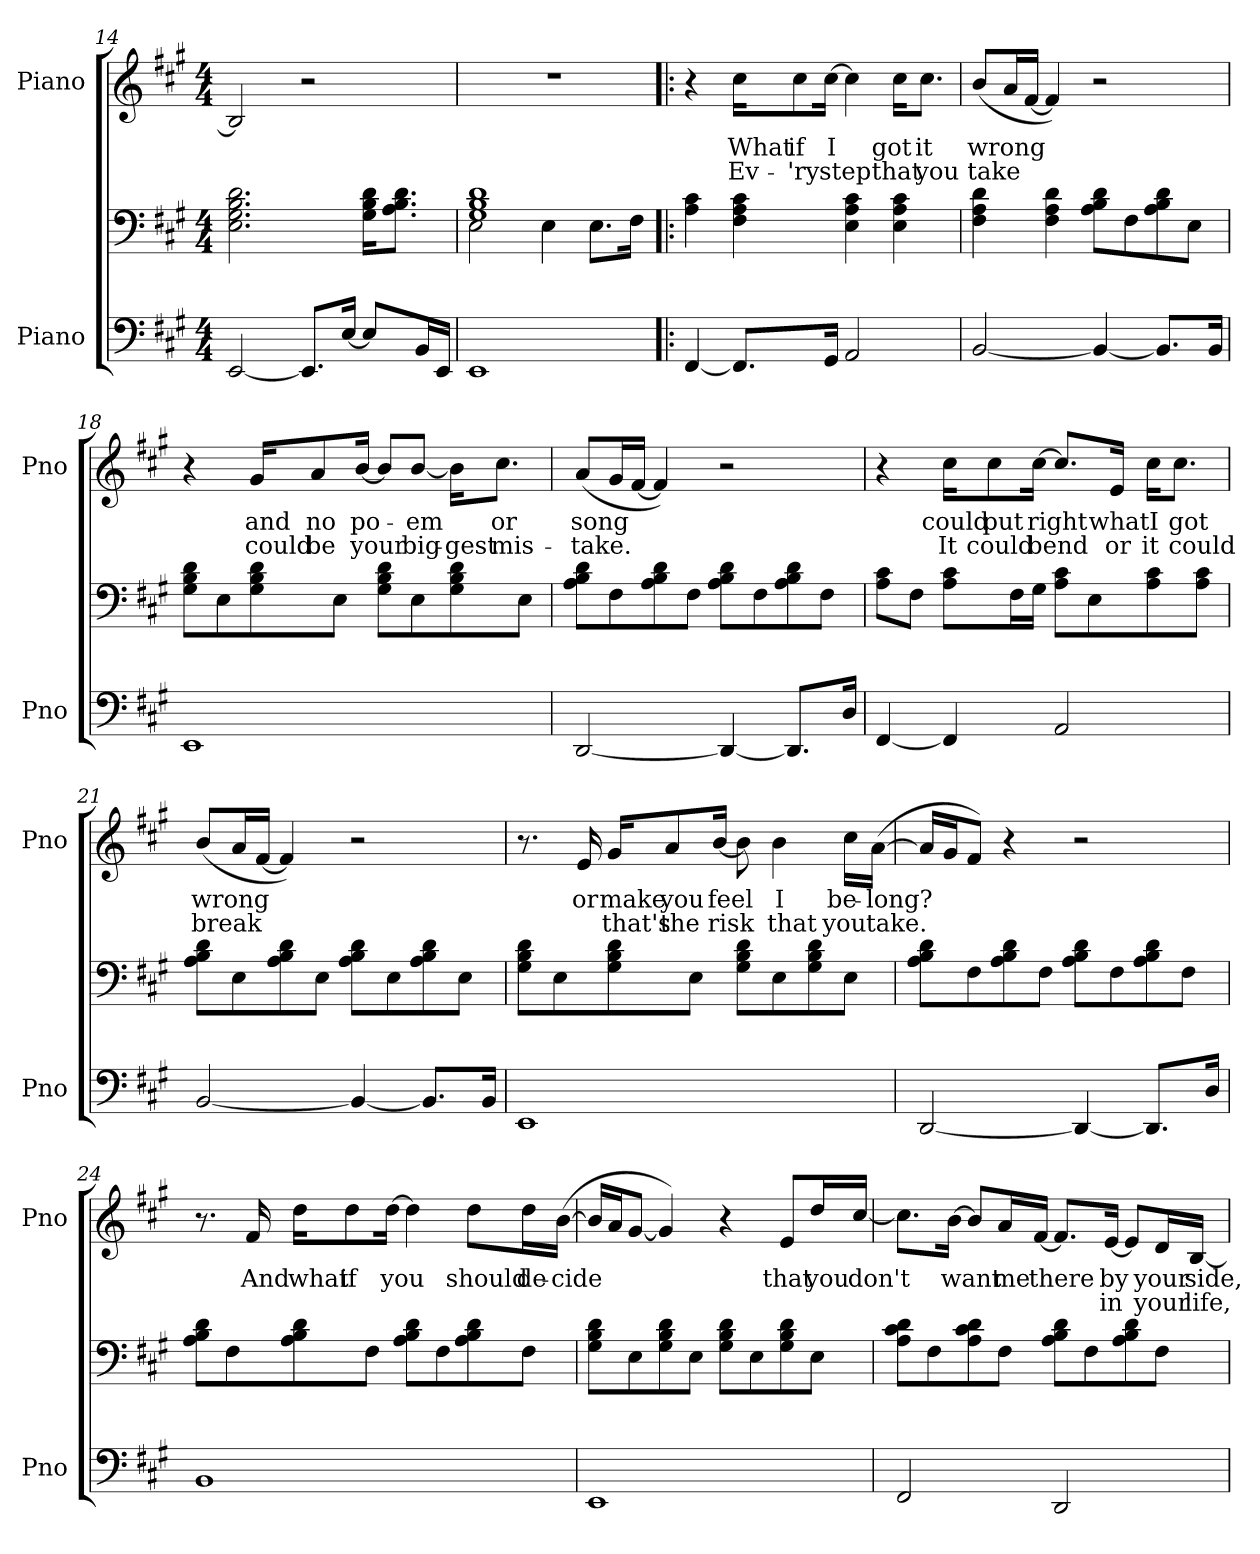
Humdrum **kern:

**kern	**kern	**kern	**text	**text
*part2	*part2	*part1	*part1	*part1
*staff3	*staff2	*staff1	*staff1	*staff1
*I"Piano	*	*I"Piano	*	*
*I'Pno	*	*I'Pno	*	*
*clefF4	*clefF4	*clefG2	*	*
*k[f#c#g#]	*k[f#c#g#]	*k[f#c#g#]	*	*
*M4/4	*M4/4	*M4/4	*	*
=14	=14	=14	=14	=14
[2EE/	2.E\ 2.G#\ 2.B\ 2.d\	2B/]	.	.
8.EE/L]	.	2r	.	.
[16E/Jk	.	.	.	.
8E/L]	16G#\ 16B\ 16d\KL	.	.	.
.	8.A\ 8.B\ 8.d\J	.	.	.
16BB/L	.	.	.	.
16EE/JJ	.	.	.	.
=15	=15	=15	=15	=15
*	*^	*	*	*
1EE	1G# 1B 1d	2E\	1r	.	.
.	.	4E\	.	.	.
.	.	8.E\L	.	.	.
.	.	16F#\Jk	.	.	.
*	*v	*v	*	*	*
!!LO:LB:g=z
=16!|:	=16!|:	=16!|:	=16!|:	=16!|:
[4FF#/	4A\ 4c#\	4r	.	.
8.FF#/L]	4F#\ 4A\ 4c#\	16cc#\KL	What	Ev-
.	.	8cc#\	if	-'ry
16GG#/Jk	.	[16cc#\Jk	I	step
2AA/	4E\ 4A\ 4c#\	4cc#\]	.	.
.	4E\ 4A\ 4c#\	16cc#\KL	got	that
.	.	8.cc#\J	it	you
=17	=17	=17	=17	=17
[2BB/	4F#\ 4A\ 4d\	(8b/L	wrong	take
.	.	16a/L	.	.
.	.	[16f#/JJ	.	.
.	4F#\ 4A\ 4d\	4f#/])	.	.
4BB/_	8A\ 8B\ 8d\L	2r	.	.
.	8F#\	.	.	.
8.BB/L]	8A\ 8B\ 8d\	.	.	.
.	8E\J	.	.	.
16BB/Jk	.	.	.	.
=18	=18	=18	=18	=18
1EE	8G#\ 8B\ 8d\L	4r	.	.
.	8E\	.	.	.
.	8G#\ 8B\ 8d\	16g#/KL	and	could
.	.	8a/	no	be
.	8E\J	.	.	.
.	.	[16b/Jk	po-	your
.	8G#\ 8B\ 8d\L	8b/L]	.	.
.	8E\	[8b/J	-em	big-
.	8G#\ 8B\ 8d\	16b\KL]	.	-gest
.	.	8.cc#\J	or	mis-
.	8E\J	.	.	.
!!LO:PB:g=z
=19	=19	=19	=19	=19
[2DD/	8A\ 8B\ 8d\L	(8a/L	song	-take.
.	8F#\	16g#/L	.	.
.	.	[16f#/JJ	.	.
.	8A\ 8B\ 8d\	4f#/])	.	.
.	8F#\J	.	.	.
4DD/_	8A\ 8B\ 8d\L	2r	.	.
.	8F#\	.	.	.
8.DD/L]	8A\ 8B\ 8d\	.	.	.
.	8F#\J	.	.	.
16D/Jk	.	.	.	.
=20	=20	=20	=20	=20
[4FF#/	8A\ 8c#\L	4r	.	.
.	8F#\J	.	.	.
4FF#/]	8A\ 8c#\L	16cc#\KL	could	It
.	.	8cc#\	put	could
.	16F#\L	.	.	.
.	16G#\JJ	[16cc#\Jk	right	bend
2AA/	8A\ 8c#\L	8.cc#/L]	.	.
.	8E\	.	.	.
.	.	16e/Jk	what	or
.	8A\ 8c#\	16cc#\KL	I	it
.	.	8.cc#\J	got	could
.	8A\ 8c#\J	.	.	.
!!LO:LB:g=z
=21	=21	=21	=21	=21
[2BB/	8A\ 8B\ 8d\L	(8b/L	wrong	break
.	8E\	16a/L	.	.
.	.	[16f#/JJ	.	.
.	8A\ 8B\ 8d\	4f#/])	.	.
.	8E\J	.	.	.
4BB/_	8A\ 8B\ 8d\L	2r	.	.
.	8E\	.	.	.
8.BB/L]	8A\ 8B\ 8d\	.	.	.
.	8E\J	.	.	.
16BB/Jk	.	.	.	.
=22	=22	=22	=22	=22
1EE	8G#\ 8B\ 8d\L	8.r	.	.
.	8E\	.	.	.
.	.	16e/	or	.
.	8G#\ 8B\ 8d\	16g#/KL	make	that's
.	.	8a/	you	the
.	8E\J	.	.	.
.	.	[16b/Jk	feel	risk
.	8G#\ 8B\ 8d\L	8b\]	.	.
.	8E\	4b\	I	that
.	8G#\ 8B\ 8d\	.	.	.
.	8E\J	16cc#\LL	be-	you
.	.	([16a\JJ	-long?	take.
!!LO:LB:g=z
=23	=23	=23	=23	=23
[2DD/	8A\ 8B\ 8d\L	16a/LL]	.	.
.	.	16g#/J	.	.
.	8F#\	8f#/J)	.	.
.	8A\ 8B\ 8d\	4r	.	.
.	8F#\J	.	.	.
4DD/_	8A\ 8B\ 8d\L	2r	.	.
.	8F#\	.	.	.
8.DD/L]	8A\ 8B\ 8d\	.	.	.
.	8F#\J	.	.	.
16D/Jk	.	.	.	.
=24	=24	=24	=24	=24
1BB	8A\ 8B\ 8d\L	8.r	.	.
.	8F#\	.	.	.
.	.	16f#/	And	.
.	8A\ 8B\ 8d\	16dd\KL	what	.
.	.	8dd\	if	.
.	8F#\J	.	.	.
.	.	[16dd\Jk	you	.
.	8A\ 8B\ 8d\L	4dd\]	.	.
.	8F#\	.	.	.
.	8A\ 8B\ 8d\	8dd\L	should	.
.	8F#\J	16dd\L	de-	.
.	.	([16b\JJ	-cide	.
=25	=25	=25	=25	=25
1EE	8G#\ 8B\ 8d\L	16b/LL]	.	.
.	.	16a/J	.	.
.	8E\	[8g#/J	.	.
.	8G#\ 8B\ 8d\	4g#/])	.	.
.	8E\J	.	.	.
.	8G#\ 8B\ 8d\L	4r	.	.
.	8E\	.	.	.
.	8G#\ 8B\ 8d\	8e/L	that	.
.	8E\J	16dd/L	you	.
.	.	[16cc#/JJ	don't	.
!!LO:PB:g=z
=26	=26	=26	=26	=26
2FF#/	8A\ 8c#\ 8d\L	8.cc#\L]	.	.
.	8F#\	.	.	.
.	.	[16b\Jk	want	.
.	8A\ 8c#\ 8d\	8b/L]	.	.
.	8F#\J	16a/L	me	.
.	.	[16f#/JJ	-there	.
2DD/	8A\ 8B\ 8d\L	8.f#/L]	.	.
.	8F#\	.	.	.
.	.	[16e/Jk	by	in
.	8A\ 8B\ 8d\	8e/L]	.	.
.	8F#\J	16d/L	your	your
.	.	[16B/JJ	side,	life,
=	=	=	=	=
*-	*-	*-	*-	*-
